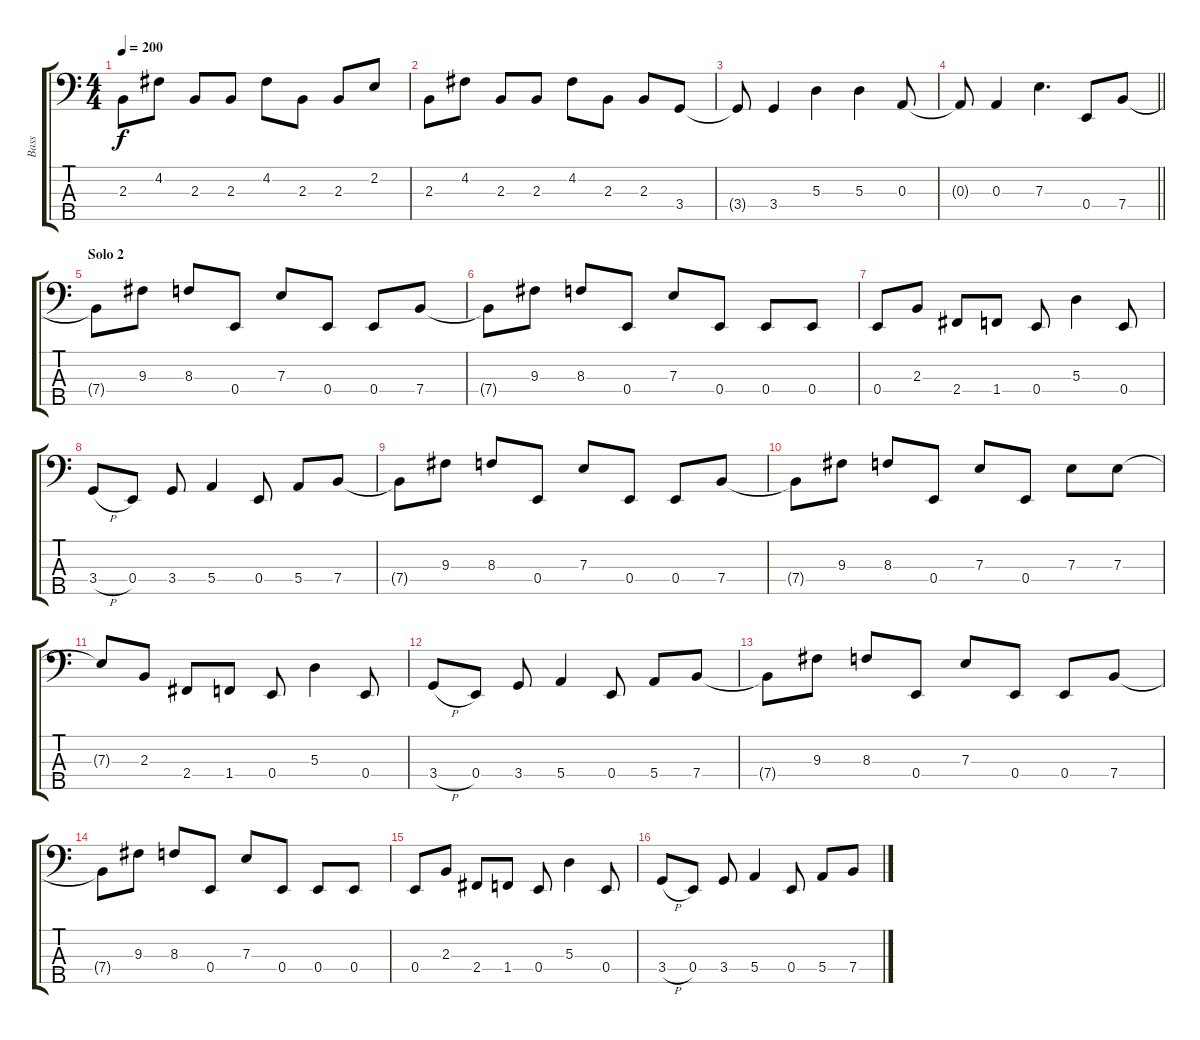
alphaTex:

\track ("Bass" "Bass") {instrument electricbassfinger}
\staff {score tabs}
\tuning (G2 D2 A1 E1 B0) {hide}
\ts (4 4)
\tempo 200
\clef f4
\ks c
2.3.8{dy f} 4.2.8 2.3.8 2.3.8 4.2.8 2.3.8 2.3.8 2.2.8 |
2.3.8 4.2.8 2.3.8 2.3.8 4.2.8 2.3.8 2.3.8 3.4.8 |
3.4{t}.8 3.4.4 5.3.4 5.3.4 0.3.8 |
\barLineRight lightlight
0.3{t}.8 0.3.4 7.3.4{d} 0.4.8 7.4.8 |
\section ("" "Solo 2")
7.4{t}.8 9.3.8 8.3.8 0.4.8 7.3.8 0.4.8 0.4.8 7.4.8 |
7.4{t}.8 9.3.8 8.3.8 0.4.8 7.3.8 0.4.8 0.4.8 0.4.8 |
0.4.8 2.3.8 2.4.8 1.4.8 0.4.8 5.3.4 0.4.8 |
3.4{h}.8 0.4.8 3.4.8 5.4.4 0.4.8 5.4.8 7.4.8 |
7.4{t}.8 9.3.8 8.3.8 0.4.8 7.3.8 0.4.8 0.4.8 7.4.8 |
7.4{t}.8 9.3.8 8.3.8 0.4.8 7.3.8 0.4.8 7.3.8 7.3.8 |
7.3{t}.8 2.3.8 2.4.8 1.4.8 0.4.8 5.3.4 0.4.8 |
3.4{h}.8 0.4.8 3.4.8 5.4.4 0.4.8 5.4.8 7.4.8 |
7.4{t}.8 9.3.8 8.3.8 0.4.8 7.3.8 0.4.8 0.4.8 7.4.8 |
7.4{t}.8 9.3.8 8.3.8 0.4.8 7.3.8 0.4.8 0.4.8 0.4.8 |
0.4.8 2.3.8 2.4.8 1.4.8 0.4.8 5.3.4 0.4.8 |
3.4{h}.8 0.4.8 3.4.8 5.4.4 0.4.8 5.4.8 7.4.8
